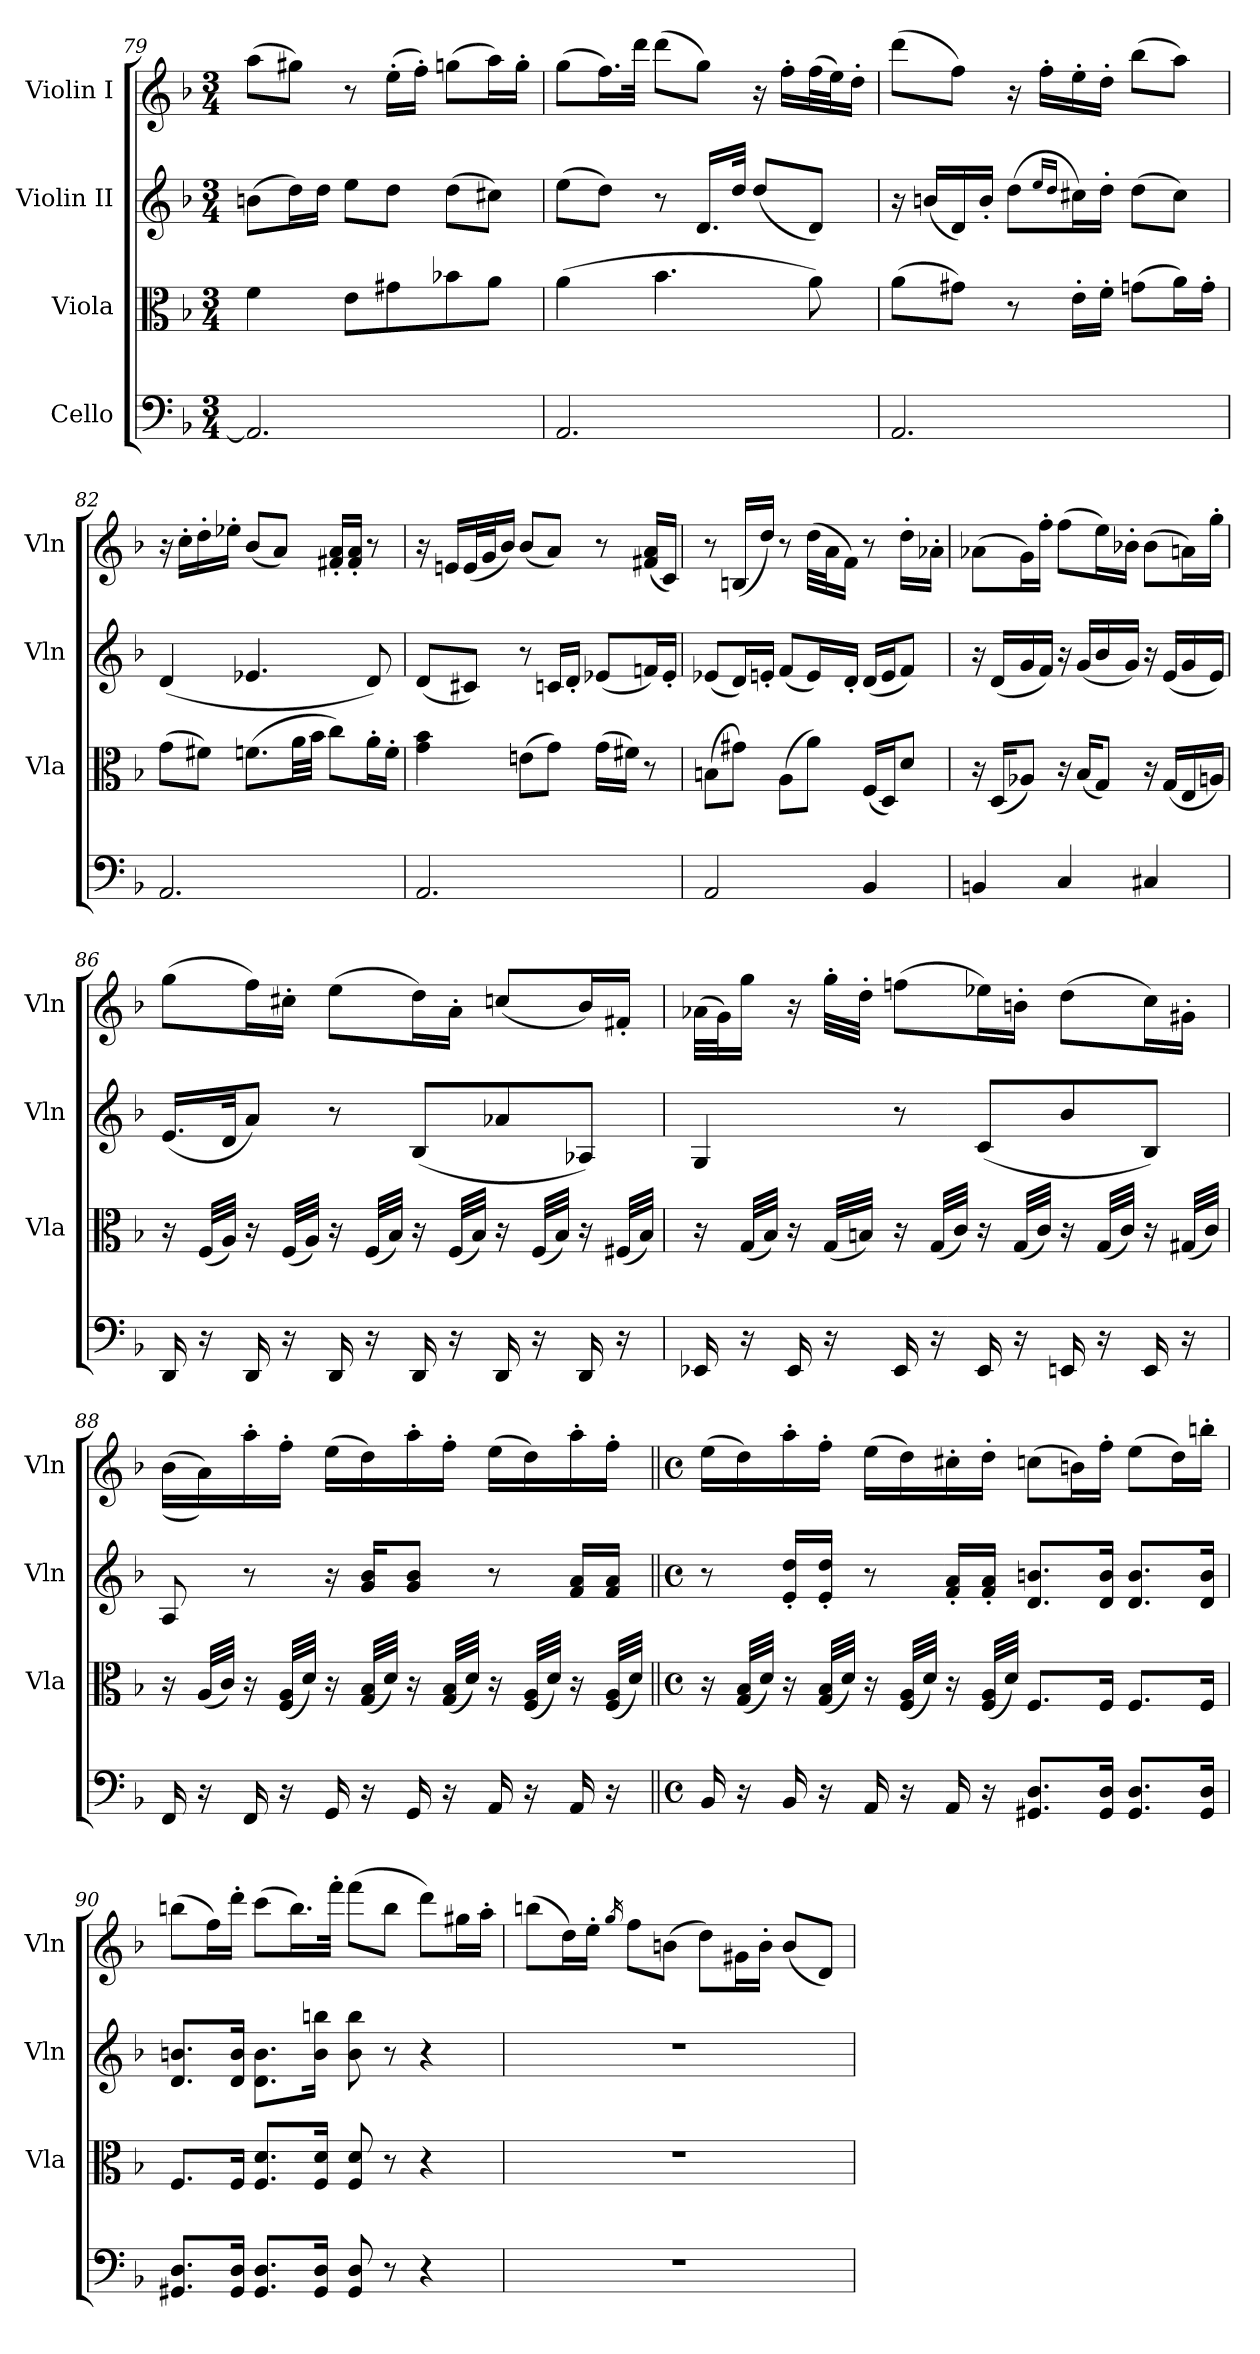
**kern	**kern	**kern	**kern
*part4	*part3	*part2	*part1
*staff4	*staff3	*staff2	*staff1
*I"Cello	*I"Viola	*I"Violin II	*I"Violin I
*	*I'Vla	*I'Vln	*I'Vln
*clefF4	*clefC3	*clefG2	*clefG2
*k[b-]	*k[b-]	*k[b-]	*k[b-]
*M3/4	*M3/4	*M3/4	*M3/4
=79	=79	=79	=79
2.AA/]	4f\	(>8bn\L	(>8aa\L
.	.	16dd\L)	8gg#X\J)
.	.	16dd\JJ	.
.	8e\L	8ee\L	8r
.	8g#X\	8dd\J	(>16ee'\LL
.	.	.	16ff'\JJ)
.	8b-X\	(>8dd\L	(>8ggn\L
.	8a\J	8cc#X\J)	16aa\L)
.	.	.	16gg'\JJ
=80	=80	=80	=80
2.AA/	(>4a\	(>8ee\L	(>8gg\L
.	.	8dd\J)	16.ff\L)
.	.	.	32ddd\JJk
.	4.b-\	8r	(>8ddd\L
.	.	16.d/LL	8gg\J)
.	.	32dd/JJk	.
.	.	(<8dd/L	16r
.	.	.	16ff'\LL
.	8a\)	8d/J)	(>32ff\L
.	.	.	32ee\J)
.	.	.	16dd'\JJ
!!LO:LB:g=z
=81	=81	=81	=81
2.AA/	(>8a\L	16r	(>8ddd\L
.	.	(<16bn/LL	.
.	8g#X\J)	16d/)	8ff\J)
.	.	16b'/JJ	.
.	8r	(>8dd\L	16r
.	.	.	16ff'\LL
.	.	16qee/LL	.
.	.	16qdd/JJ	.
.	16e'\LL	16cc#X\L)	16ee'\
.	16f'\JJ	16dd'\JJ	16dd'\JJ
.	(>8gn\L	(>8dd\L	(>8bb-\L
.	16a\L)	8cc#\J)	8aa\J)
.	16g'\JJ	.	.
=82	=82	=82	=82
2.AA/	(>8g\L	(<4d/	16r
.	.	.	16cc'\LL
.	8f#X\J)	.	16dd'\
.	.	.	16ee-X'\JJ
.	(>8.fn\L	4.e-X/	(<8b-/L
.	.	.	8a/J)
.	32a\LL	.	.
.	32b-\JJJ	.	.
.	8cc\L)	.	16f#X/' 16a/'LL
.	.	.	16f#/' 16a/'JJ
.	16a'\L	8d/)	8r
.	16f'\JJ	.	.
=83	=83	=83	=83
2.AA/	4g\ 4b-\	(<8d/L	16r
.	.	.	16en/LL
.	.	8c#X/J)	(<32e/L
.	.	.	32g/J
.	.	.	16b-/JJ)
.	(>8en\L	8r	(<8b-/L
.	8g\J)	16cn/LL	8a/J)
.	.	16d'/JJ	.
.	(>16g\LL	(<8e-X/L	8r
.	16f#X\JJ)	.	.
.	8r	16fn/L)	(<16f#X/ 16a/LL
.	.	16e-'/JJ	16c/JJ)
=84	=84	=84	=84
2AA/	(>8Bn\L	(<8e-X/L	8r
.	8g#X\J)	16d/L)	(<16Bn/LL
.	.	16en'/JJ	16dd/JJ)
.	(>8A\L	(<8f/L	8r
.	8a\J)	16e/L)	(>32dd\LLL
.	.	.	32a\J
.	.	16d'/JJ	16f\JJ)
4BB-/	(<16F/LL	(<16d/LL	8r
.	16D/J)	16e/J	.
.	8d/J	8f/J)	16dd'\LL
.	.	.	16a-X'\JJ
=85	=85	=85	=85
4BBn/	16r	16r	(>8a-X\L
.	(<16D/KL	(<16d/LL	.
.	8A-X/J)	16g/	16g\L)
.	.	16f/JJ)	16ff'\JJ
4C/	16r	16r	(>8ff\L
.	(<16B-/KL	(<16g/LL	.
.	8G/J)	16b-/	16ee\L)
.	.	16g/JJ)	16b-X'\JJ
4C#X/	16r	16r	(>8b-\L
.	(<16G/LL	(<16e/LL	.
.	16E/	16g/	16an\L)
.	16An/JJ)	16e/JJ)	16gg'\JJ
!!LO:LB:g=z
=86	=86	=86	=86
16DD/	16r	(<16.e/LL	(>8gg\L
16r	(<32F/LLL	.	.
.	32A/JJJ)	32d/JK	.
16DD/	16r	8a/J)	16ff\L)
16r	(<32F/LLL	.	16cc#X'\JJ
.	32A/JJJ)	.	.
16DD/	16r	8r	(>8ee\L
16r	(<32F/LLL	.	.
.	32B-/JJJ)	.	.
16DD/	16r	(<8B-/L	16dd\L)
16r	(<32F/LLL	.	16a'\JJ
.	32B-/JJJ)	.	.
16DD/	16r	8a-X/	(<8ccn/L
16r	(<32F/LLL	.	.
.	32B-/JJJ)	.	.
16DD/	16r	8A-X/J)	16b-/L)
16r	(<32F#X/LLL	.	16f#X'/JJ
.	32B-/JJJ)	.	.
=87	=87	=87	=87
16EE-X/	16r	4G/	(>32a-X\LLL
.	.	.	32g\J)
16r	(<32G/LLL	.	16gg\JJ
.	32B-/JJJ)	.	.
16EE-/	16r	.	16r
16r	(<32G/LLL	.	32gg'\LLL
.	32Bn/JJJ)	.	32dd'\JJJ
16EE-/	16r	8r	(>8ffn\L
16r	(<32G/LLL	.	.
.	32c/JJJ)	.	.
16EE-/	16r	(<8c/L	16ee-X\L)
16r	(<32G/LLL	.	16bn'\JJ
.	32c/JJJ)	.	.
16EEn/	16r	8b-/	(>8dd\L
16r	(<32G/LLL	.	.
.	32c/JJJ)	.	.
16EE/	16r	8B-/J)	16cc\L)
16r	(<32G#X/LLL	.	16g#X'\JJ
.	32c/JJJ)	.	.
=88	=88	=88	=88
16FF/	16r	8A/	(>(>16b-\LL
16r	(<32A/LLL	.	16a\))
.	32c/JJJ)	.	.
16FF/	16r	8r	16aa'\
16r	(<32F/ 32A/LLL	.	16ff'\JJ
.	32d/JJJ)	.	.
16GG/	16r	16r	(>16ee\LL
16r	(<32G/ 32B-/LLL	16g/ 16b-/KL	16dd\)
.	32d/JJJ)	.	.
16GG/	16r	8g/ 8b-/J	16aa'\
16r	(<32G/ 32B-/LLL	.	16ff'\JJ
.	32d/JJJ)	.	.
16AA/	16r	8r	(>16ee\LL
16r	(<32F/ 32A/LLL	.	16dd\)
.	32d/JJJ)	.	.
16AA/	16r	16f/ 16a/LL	16aa'\
16r	(<32F/ 32A/LLL	16f/ 16a/JJ	16ff'\JJ
.	32d/JJJ)	.	.
!!LO:LB:g=z
=89||	=89||	=89||	=89||
*M4/4	*M4/4	*M4/4	*M4/4
*met(c)	*met(c)	*met(c)	*met(c)
16BB-/	16r	8r	(>16ee\LL
16r	(<32G/ 32B-/LLL	.	16dd\)
.	32d/JJJ)	.	.
16BB-/	16r	16e/' 16dd/'LL	16aa'\
16r	(<32G/ 32B-/LLL	16e/' 16dd/'JJ	16ff'\JJ
.	32d/JJJ)	.	.
16AA/	16r	8r	(>16ee\LL
16r	(<32F/ 32A/LLL	.	16dd\)
.	32d/JJJ)	.	.
16AA/	16r	16f/' 16a/'LL	16cc#X'\
16r	(<32F/ 32A/LLL	16f/' 16a/'JJ	16dd'\JJ
.	32d/JJJ)	.	.
8.GG#X/ 8.D/L	8.F/L	8.d/ 8.bn/L	(>8ccn\L
.	.	.	16bn\L)
16GG#/ 16D/Jk	16F/Jk	16d/ 16b/Jk	16ff'\JJ
8.GG#/ 8.D/L	8.F/L	8.d/ 8.b/L	(>8ee\L
.	.	.	16dd\L)
16GG#/ 16D/Jk	16F/Jk	16d/ 16b/Jk	16bbn'\JJ
=90	=90	=90	=90
8.GG#X/ 8.D/L	8.F/L	8.d/ 8.bn/L	(>8bbn\L
.	.	.	16ff\L)
16GG#/ 16D/Jk	16F/Jk	16d/ 16b/Jk	16ddd'\JJ
8.GG#/ 8.D/L	8.F/ 8.d/L	8.d\ 8.b\L	(>8ccc\L
.	.	.	16.bb\L)
16GG#/ 16D/Jk	16F/ 16d/Jk	16b\ 16bbn\Jk	.
.	.	.	32fff'\JJk
8GG#/ 8D/	8F/ 8d/	8b\ 8bb\	(>8fff\L
8r	8r	8r	8bb\J
4r	4r	4r	8ddd\L)
.	.	.	16gg#X\L
.	.	.	16aa'\JJ
=91	=91	=91	=91
1r	1r	1r	(>8bbn\L
.	.	.	16dd\L)
.	.	.	16ee'\JJ
.	.	.	16qgg/
.	.	.	8ff\L
.	.	.	(>8bn\J
.	.	.	8dd\L)
.	.	.	16g#X\L
.	.	.	16b'\JJ
.	.	.	(<8b/L
.	.	.	8d/J)
=	=	=	=
*-	*-	*-	*-
